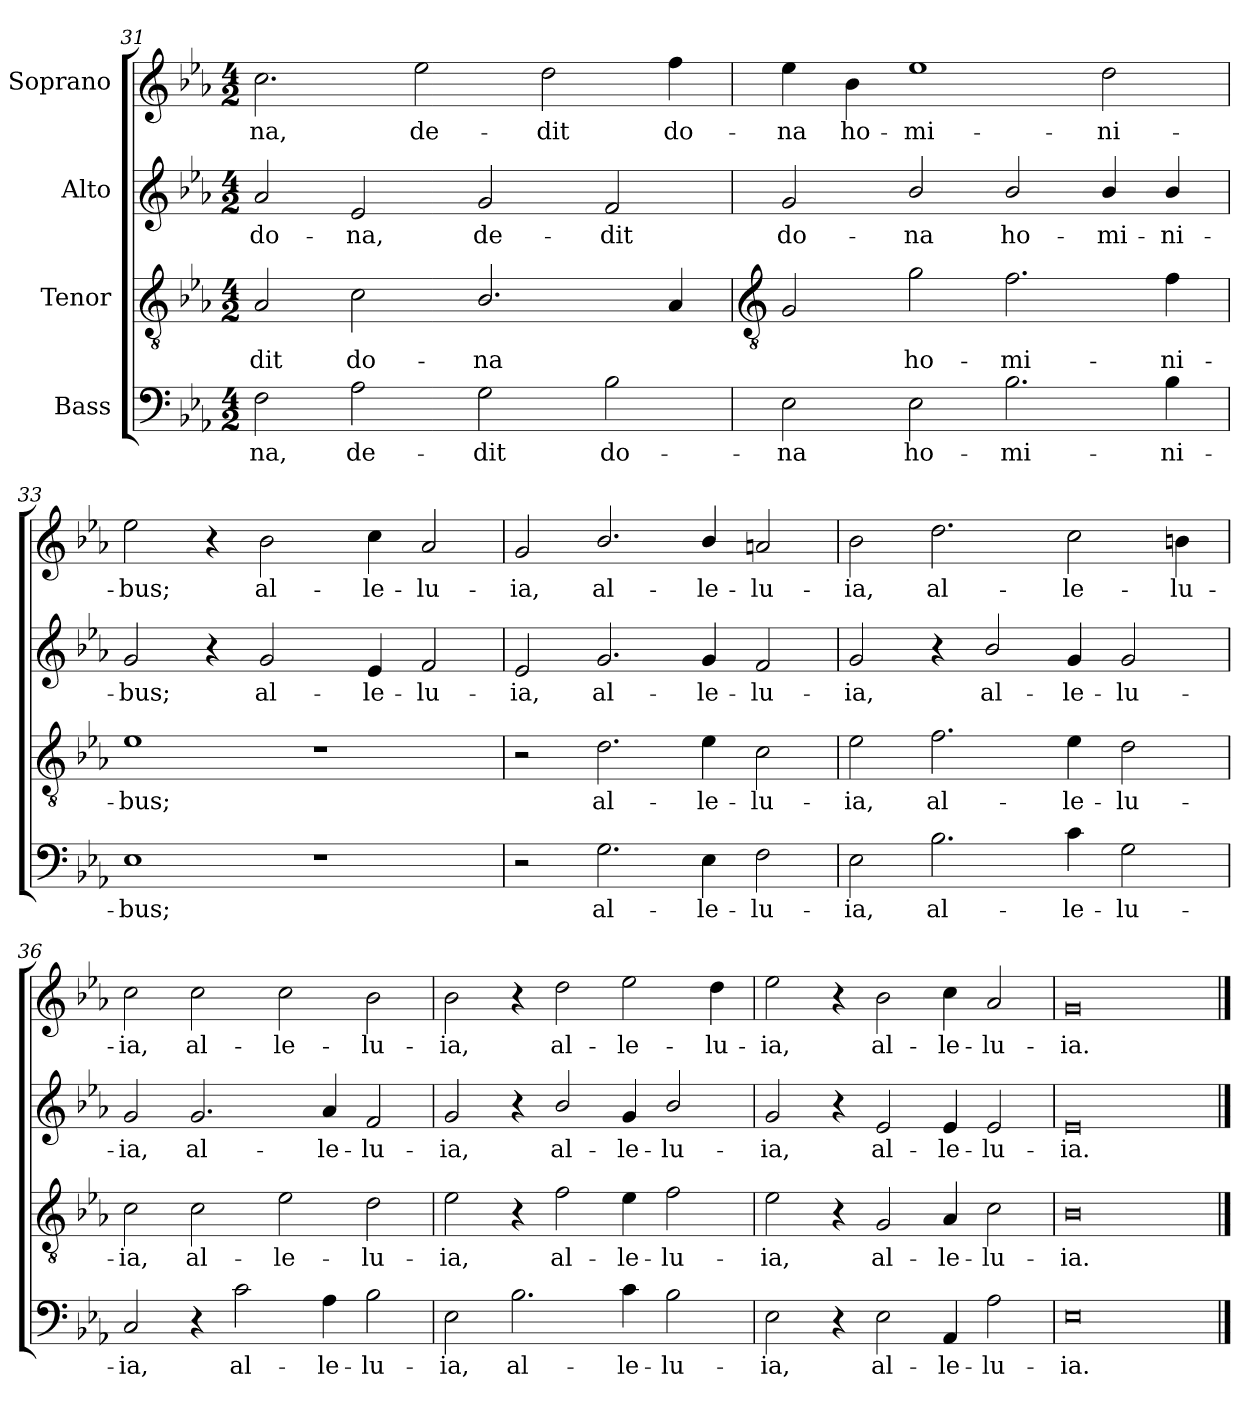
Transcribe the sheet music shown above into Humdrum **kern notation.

**kern	**text	**kern	**text	**kern	**text	**kern	**text
*part4	*part4	*part3	*part3	*part2	*part2	*part1	*part1
*staff4	*staff4	*staff3	*staff3	*staff2	*staff2	*staff1	*staff1
*I"Bass	*	*I"Tenor	*	*I"Alto	*	*I"Soprano	*
*clefF4	*	*clefGv2	*	*clefG2	*	*clefG2	*
*k[b-e-a-]	*	*k[b-e-a-]	*	*k[b-e-a-]	*	*k[b-e-a-]	*
*E-:	*	*E-:	*	*E-:	*	*E-:	*
*M4/2	*	*M4/2	*	*M4/2	*	*M4/2	*
=31	=31	=31	=31	=31	=31	=31	=31
!	!LO:LY:b	!	!LO:LY:b	!	!LO:LY:b	!	!LO:LY:b
2F	-na,	2A-	-dit	2a-/	do-	2.cc	-na,
!	!LO:LY:b	!	!LO:LY:b	!	!LO:LY:b	!	!
2A-	de-	2c	do-	2e-	-na,	.	.
!	!	!	!	!	!	!	!LO:LY:b
.	.	.	.	.	.	2ee-	de-
!	!LO:LY:b	!	!LO:LY:b	!	!LO:LY:b	!	!
2G	-dit	2.B-/	-na	2g	de-	.	.
!	!	!	!	!	!	!	!LO:LY:b
.	.	.	.	.	.	2dd	-dit
!	!LO:LY:b	!	!	!	!LO:LY:b	!	!
2B-	do-	.	.	2f	-dit	.	.
!	!	!	!	!	!	!	!LO:LY:b
.	.	4A-/	.	.	.	4ff	do-
!!LO:LB:g=z
=32	=32	=32	=32	=32	=32	=32	=32
*	*	*clefGv2	*	*	*	*	*
!	!LO:LY:b	!	!	!	!LO:LY:b	!	!LO:LY:b
2E-	-na	2G	.	2g	do-	4ee-	-na
!	!	!	!	!	!	!	!LO:LY:b
.	.	.	.	.	.	4b-	ho-
!	!LO:LY:b	!	!LO:LY:b	!	!LO:LY:b	!	!LO:LY:b
2E-	ho-	2g	ho-	2b-/	-na	1ee-	-mi-
!	!LO:LY:b	!	!LO:LY:b	!	!LO:LY:b	!	!
2.B-	-mi-	2.f	-mi-	2b-/	ho-	.	.
!	!	!	!	!	!LO:LY:b	!	!LO:LY:b
.	.	.	.	4b-/	-mi-	2dd	-ni-
!	!LO:LY:b	!	!LO:LY:b	!	!LO:LY:b	!	!
4B-	-ni-	4f	-ni-	4b-/	-ni-	.	.
=33	=33	=33	=33	=33	=33	=33	=33
!	!LO:LY:b	!	!LO:LY:b	!	!LO:LY:b	!	!LO:LY:b
1E-	-bus;	1e-	-bus;	2g	-bus;	2ee-	-bus;
.	.	.	.	4r	.	4r	.
!	!	!	!	!	!LO:LY:b	!	!LO:LY:b
.	.	.	.	2g	al-	2b-	al-
1r	.	1r	.	.	.	.	.
!	!	!	!	!	!LO:LY:b	!	!LO:LY:b
.	.	.	.	4e-	-le-	4cc	-le-
!	!	!	!	!	!LO:LY:b	!	!LO:LY:b
.	.	.	.	2f	-lu-	2a-/	-lu-
=34	=34	=34	=34	=34	=34	=34	=34
!	!	!	!	!	!LO:LY:b	!	!LO:LY:b
2r	.	2r	.	2e-	-ia,	2g	-ia,
!	!LO:LY:b	!	!LO:LY:b	!	!LO:LY:b	!	!LO:LY:b
2.G	al-	2.d	al-	2.g	al-	2.b-/	al-
!	!LO:LY:b	!	!LO:LY:b	!	!LO:LY:b	!	!LO:LY:b
4E-	-le-	4e-	-le-	4g	-le-	4b-/	-le-
!	!LO:LY:b	!	!LO:LY:b	!	!LO:LY:b	!	!LO:LY:b
2F	-lu-	2c	-lu-	2f	-lu-	2an	-lu-
=35	=35	=35	=35	=35	=35	=35	=35
!	!LO:LY:b	!	!LO:LY:b	!	!LO:LY:b	!	!LO:LY:b
2E-	-ia,	2e-	-ia,	2g	-ia,	2b-	-ia,
!	!LO:LY:b	!	!LO:LY:b	!	!	!	!LO:LY:b
2.B-	al-	2.f	al-	4r	.	2.dd	al-
!	!	!	!	!	!LO:LY:b	!	!
.	.	.	.	2b-/	al-	.	.
!	!LO:LY:b	!	!LO:LY:b	!	!LO:LY:b	!	!LO:LY:b
4c	-le-	4e-	-le-	4g	-le-	2cc	-le-
!	!LO:LY:b	!	!LO:LY:b	!	!LO:LY:b	!	!
2G	-lu-	2d	-lu-	2g	-lu-	.	.
!	!	!	!	!	!	!	!LO:LY:b
.	.	.	.	.	.	4bn	-lu-
=36	=36	=36	=36	=36	=36	=36	=36
!	!LO:LY:b	!	!LO:LY:b	!	!LO:LY:b	!	!LO:LY:b
2C	-ia,	2c	-ia,	2g	-ia,	2cc	-ia,
!	!	!	!LO:LY:b	!	!LO:LY:b	!	!LO:LY:b
4r	.	2c	al-	2.g	al-	2cc	al-
!	!LO:LY:b	!	!	!	!	!	!
2c	al-	.	.	.	.	.	.
!	!	!	!LO:LY:b	!	!	!	!LO:LY:b
.	.	2e-	-le-	.	.	2cc	-le-
!	!LO:LY:b	!	!	!	!LO:LY:b	!	!
4A-	-le-	.	.	4a-/	-le-	.	.
!	!LO:LY:b	!	!LO:LY:b	!	!LO:LY:b	!	!LO:LY:b
2B-	-lu-	2d	-lu-	2f	-lu-	2b-	-lu-
=37	=37	=37	=37	=37	=37	=37	=37
!	!LO:LY:b	!	!LO:LY:b	!	!LO:LY:b	!	!LO:LY:b
2E-	-ia,	2e-	-ia,	2g	-ia,	2b-	-ia,
!	!LO:LY:b	!	!	!	!	!	!
2.B-	al-	4r	.	4r	.	4r	.
!	!	!	!LO:LY:b	!	!LO:LY:b	!	!LO:LY:b
.	.	2f	al-	2b-/	al-	2dd	al-
!	!LO:LY:b	!	!LO:LY:b	!	!LO:LY:b	!	!LO:LY:b
4c	-le-	4e-	-le-	4g	-le-	2ee-	-le-
!	!LO:LY:b	!	!LO:LY:b	!	!LO:LY:b	!	!
2B-	-lu-	2f	-lu-	2b-/	-lu-	.	.
!	!	!	!	!	!	!	!LO:LY:b
.	.	.	.	.	.	4dd	-lu-
=38	=38	=38	=38	=38	=38	=38	=38
!	!LO:LY:b	!	!LO:LY:b	!	!LO:LY:b	!	!LO:LY:b
2E-	-ia,	2e-	-ia,	2g	-ia,	2ee-	-ia,
4r	.	4r	.	4r	.	4r	.
!	!LO:LY:b	!	!LO:LY:b	!	!LO:LY:b	!	!LO:LY:b
2E-	al-	2G	al-	2e-	al-	2b-	al-
!	!LO:LY:b	!	!LO:LY:b	!	!LO:LY:b	!	!LO:LY:b
4AA-	-le-	4A-	-le-	4e-	-le-	4cc	-le-
!	!LO:LY:b	!	!LO:LY:b	!	!LO:LY:b	!	!LO:LY:b
2A-	-lu-	2c	-lu-	2e-	-lu-	2a-/	-lu-
=39	=39	=39	=39	=39	=39	=39	=39
!	!LO:LY:b	!	!LO:LY:b	!	!LO:LY:b	!	!LO:LY:b
0E-	-ia.	0B-	-ia.	0e-	-ia.	0g	-ia.
==	==	==	==	==	==	==	==
*-	*-	*-	*-	*-	*-	*-	*-
